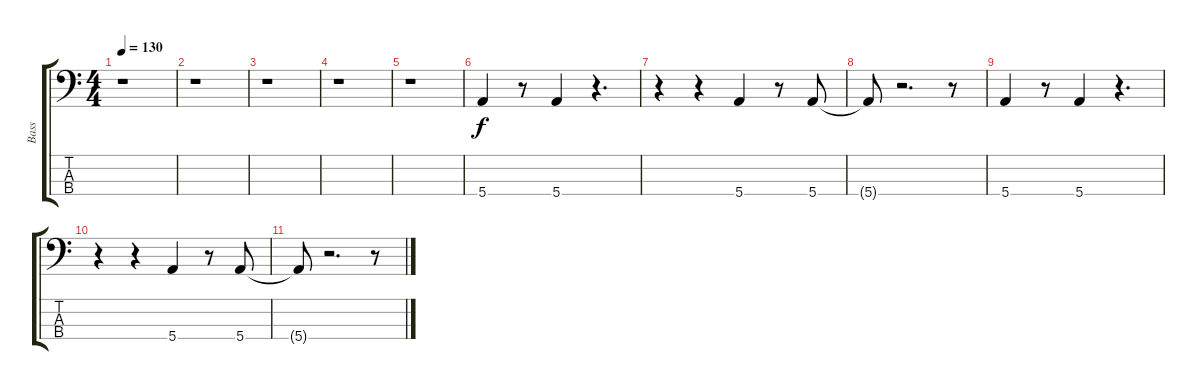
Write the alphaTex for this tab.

\track ("Bass" "Bass") {instrument electricbassfinger}
\staff {score tabs}
\tuning (G2 D2 A1 E1) {hide}
\ts (4 4)
\tempo 130
\clef f4
\ks c
r.1{dy f} |
r.1 |
r.1 |
r.1 |
r.1 |
5.4.4 r.8 5.4.4 r.4{d} |
r.4 r.4 5.4.4 r.8 5.4.8 |
5.4{t}.8 r.2{d} r.8 |
5.4.4 r.8 5.4.4 r.4{d} |
r.4 r.4 5.4.4 r.8 5.4.8 |
5.4{t}.8 r.2{d} r.8
